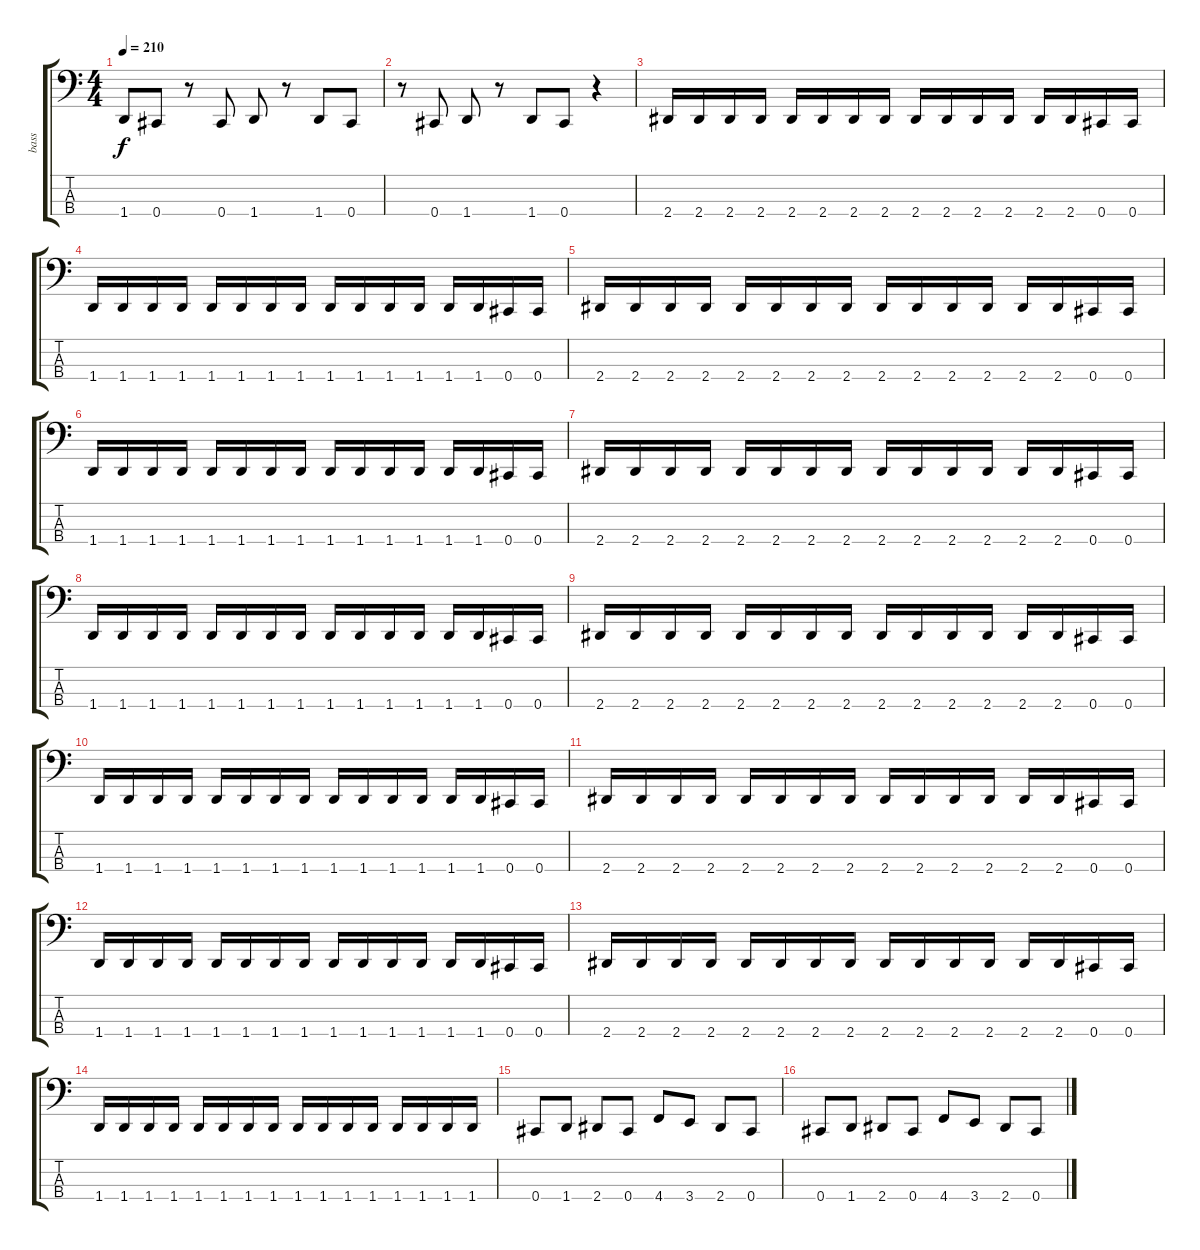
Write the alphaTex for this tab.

\track ("bass" "bass") {instrument electricbasspick}
\staff {score tabs}
\tuning (E2 B1 Gb1 Db1) {hide}
\ts (4 4)
\tempo 210
\clef f4
\ks c
1.4.8{dy f} 0.4.8 r.8 0.4.8 1.4.8 r.8 1.4.8 0.4.8 |
r.8 0.4.8 1.4.8 r.8 1.4.8 0.4.8 r.4 |
2.4.16 2.4.16 2.4.16 2.4.16 2.4.16 2.4.16 2.4.16 2.4.16 2.4.16 2.4.16 2.4.16 2.4.16 2.4.16 2.4.16 0.4.16 0.4.16 |
1.4.16 1.4.16 1.4.16 1.4.16 1.4.16 1.4.16 1.4.16 1.4.16 1.4.16 1.4.16 1.4.16 1.4.16 1.4.16 1.4.16 0.4.16 0.4.16 |
2.4.16 2.4.16 2.4.16 2.4.16 2.4.16 2.4.16 2.4.16 2.4.16 2.4.16 2.4.16 2.4.16 2.4.16 2.4.16 2.4.16 0.4.16 0.4.16 |
1.4.16 1.4.16 1.4.16 1.4.16 1.4.16 1.4.16 1.4.16 1.4.16 1.4.16 1.4.16 1.4.16 1.4.16 1.4.16 1.4.16 0.4.16 0.4.16 |
2.4.16 2.4.16 2.4.16 2.4.16 2.4.16 2.4.16 2.4.16 2.4.16 2.4.16 2.4.16 2.4.16 2.4.16 2.4.16 2.4.16 0.4.16 0.4.16 |
1.4.16 1.4.16 1.4.16 1.4.16 1.4.16 1.4.16 1.4.16 1.4.16 1.4.16 1.4.16 1.4.16 1.4.16 1.4.16 1.4.16 0.4.16 0.4.16 |
2.4.16 2.4.16 2.4.16 2.4.16 2.4.16 2.4.16 2.4.16 2.4.16 2.4.16 2.4.16 2.4.16 2.4.16 2.4.16 2.4.16 0.4.16 0.4.16 |
1.4.16 1.4.16 1.4.16 1.4.16 1.4.16 1.4.16 1.4.16 1.4.16 1.4.16 1.4.16 1.4.16 1.4.16 1.4.16 1.4.16 0.4.16 0.4.16 |
2.4.16 2.4.16 2.4.16 2.4.16 2.4.16 2.4.16 2.4.16 2.4.16 2.4.16 2.4.16 2.4.16 2.4.16 2.4.16 2.4.16 0.4.16 0.4.16 |
1.4.16 1.4.16 1.4.16 1.4.16 1.4.16 1.4.16 1.4.16 1.4.16 1.4.16 1.4.16 1.4.16 1.4.16 1.4.16 1.4.16 0.4.16 0.4.16 |
2.4.16 2.4.16 2.4.16 2.4.16 2.4.16 2.4.16 2.4.16 2.4.16 2.4.16 2.4.16 2.4.16 2.4.16 2.4.16 2.4.16 0.4.16 0.4.16 |
1.4.16 1.4.16 1.4.16 1.4.16 1.4.16 1.4.16 1.4.16 1.4.16 1.4.16 1.4.16 1.4.16 1.4.16 1.4.16 1.4.16 1.4.16 1.4.16 |
0.4.8 1.4.8 2.4.8 0.4.8 4.4.8 3.4.8 2.4.8 0.4.8 |
0.4.8 1.4.8 2.4.8 0.4.8 4.4.8 3.4.8 2.4.8 0.4.8
